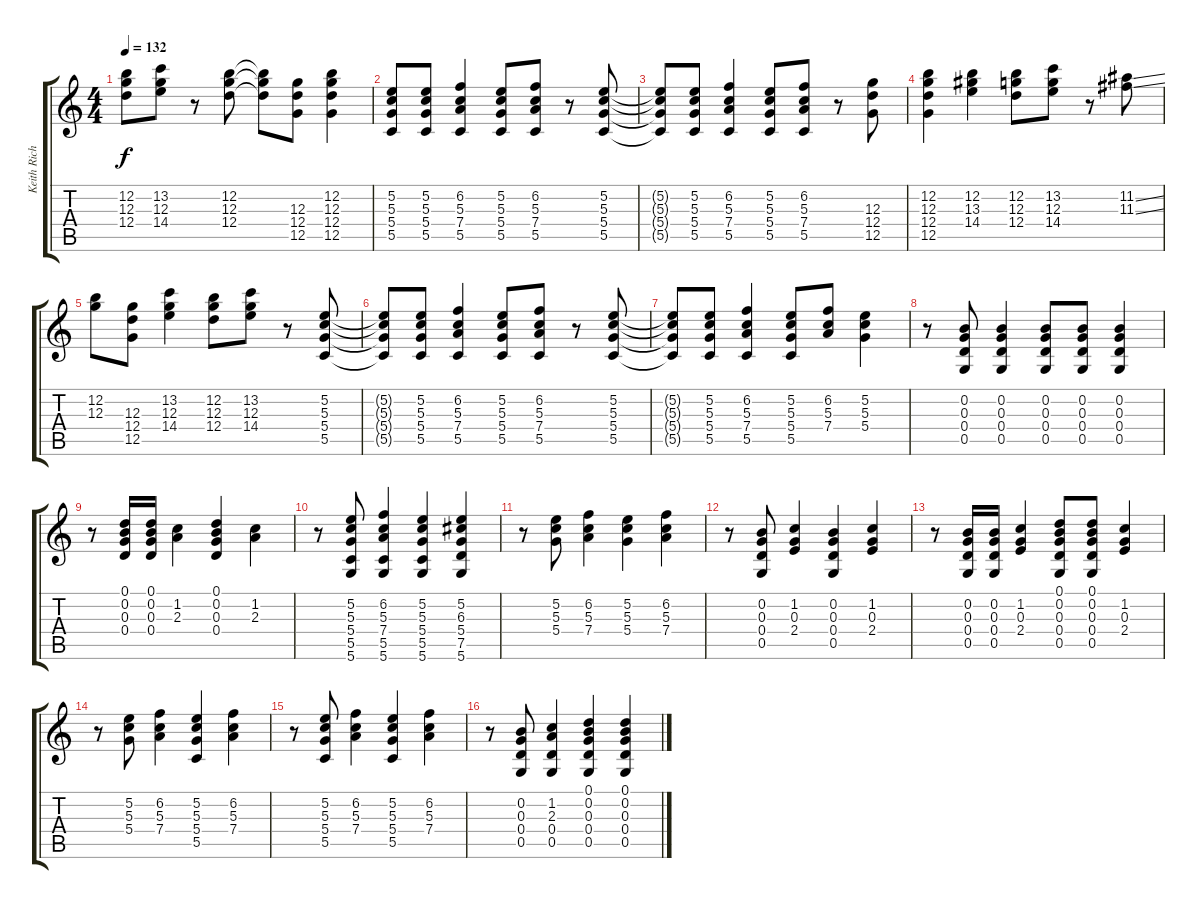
\track ("Keith Richards" "Keith Rich") {instrument electricguitarclean}
\staff {score tabs}
\tuning (D4 B3 G3 D3 G2 D2) {hide}
\ts (4 4)
\tempo 132
\clef g2
\ks c
(12.2 12.3 12.4).8{dy f} (13.2 12.3 14.4).8 r.8 (12.2 12.3 12.4).8 (12.2{t} 12.3{t} 12.4{t}).8 (12.3 12.4 12.5).8 (12.2 12.3 12.4 12.5).4 |
(5.2 5.3 5.4 5.5).8 (5.2 5.3 5.4 5.5).8 (6.2 5.3 7.4 5.5).4 (5.2 5.3 5.4 5.5).8 (6.2 5.3 7.4 5.5).8 r.8 (5.2 5.3 5.4 5.5).8 |
(5.2{t} 5.3{t} 5.4{t} 5.5{t}).8 (5.2 5.3 5.4 5.5).8 (6.2 5.3 7.4 5.5).4 (5.2 5.3 5.4 5.5).8 (6.2 5.3 7.4 5.5).8 r.8 (12.3 12.4 12.5).8 |
(12.2 12.3 12.4 12.5).4 (12.2 13.3 14.4).4 (12.2 12.3 12.4).8 (13.2 12.3 14.4).8 r.8 (11.2{ss} 11.3{ss}).8 |
(12.2 12.3).8 (12.3 12.4 12.5).8 (13.2 12.3 14.4).4 (12.2 12.3 12.4).8 (13.2 12.3 14.4).8 r.8 (5.2 5.3 5.4 5.5).8 |
(5.2{t} 5.3{t} 5.4{t} 5.5{t}).8 (5.2 5.3 5.4 5.5).8 (6.2 5.3 7.4 5.5).4 (5.2 5.3 5.4 5.5).8 (6.2 5.3 7.4 5.5).8 r.8 (5.2 5.3 5.4 5.5).8 |
(5.2{t} 5.3{t} 5.4{t} 5.5{t}).8 (5.2 5.3 5.4 5.5).8 (6.2 5.3 7.4 5.5).4 (5.2 5.3 5.4 5.5).8 (6.2 5.3 7.4).8 (5.2 5.3 5.4).4 |
r.8 (0.2 0.3 0.4 0.5).8 (0.2 0.3 0.4 0.5).4 (0.2 0.3 0.4 0.5).8 (0.2 0.3 0.4 0.5).8 (0.2 0.3 0.4 0.5).4 |
r.8 (0.1 0.2 0.3 0.4).16 (0.1 0.2 0.3 0.4).16 (1.2 2.3).4 (0.1 0.2 0.3 0.4).4 (1.2 2.3).4 |
r.8 (5.2 5.3 5.4 5.5 5.6).8 (6.2 5.3 7.4 5.5 5.6).4 (5.2 5.3 5.4 5.5 5.6).4 (5.2 6.3 5.4 7.5 5.6).4 |
r.8 (5.2 5.3 5.4).8 (6.2 5.3 7.4).4 (5.2 5.3 5.4).4 (6.2 5.3 7.4).4 |
r.8 (0.2 0.3 0.4 0.5).8 (1.2 0.3 2.4).4 (0.2 0.3 0.4 0.5).4 (1.2 0.3 2.4).4 |
r.8 (0.2 0.3 0.4 0.5).16 (0.2 0.3 0.4 0.5).16 (1.2 0.3 2.4).4 (0.1 0.2 0.3 0.4 0.5).8 (0.1 0.2 0.3 0.4 0.5).8 (1.2 0.3 2.4).4 |
r.8 (5.2 5.3 5.4).8 (6.2 5.3 7.4).4 (5.2 5.3 5.4 5.5).4 (6.2 5.3 7.4).4 |
r.8 (5.2 5.3 5.4 5.5).8 (6.2 5.3 7.4).4 (5.2 5.3 5.4 5.5).4 (6.2 5.3 7.4).4 |
r.8 (0.2 0.3 0.4 0.5).8 (1.2 2.3 0.4 0.5).4 (0.1 0.2 0.3 0.4 0.5).4 (0.1 0.2 0.3 0.4 0.5).4
